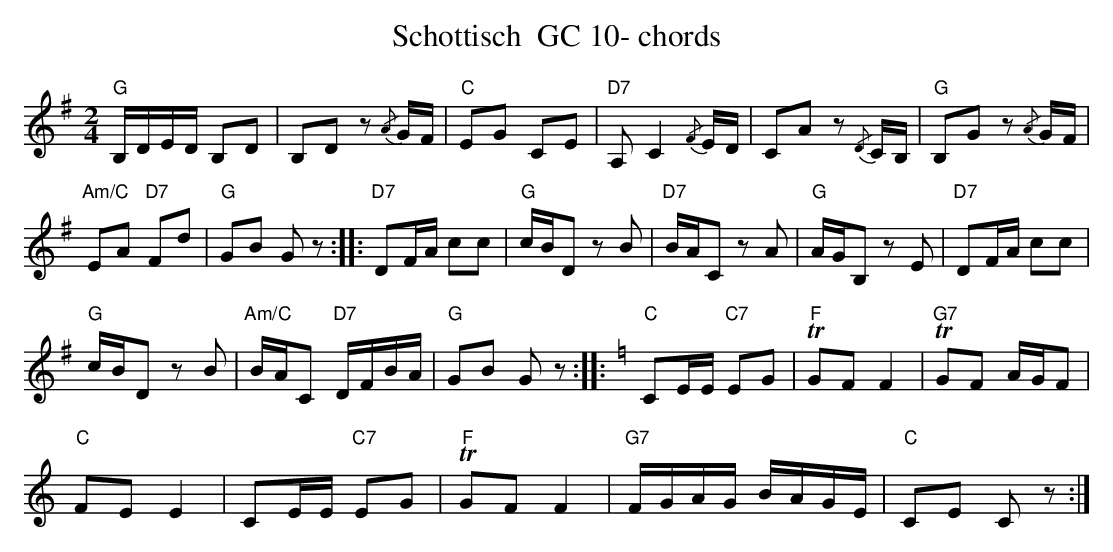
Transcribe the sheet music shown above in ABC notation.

X:1
T:Schottisch  GC 10- chords
M:2/4
L:1/16
K:Gmaj%%MIDI gchordon
"G"B,DED B,2D2 | B,2D2 z2{/A}GF | "C"E2G2 C2E2 | "D7"A,2C4 {/F}ED | C2A2 z2 {/D}CB, | "G"B,2G2 z2 {/A}GF |
"Am/C"E2A2 "D7"F2d2 | "G"G2B2 G2z2 :: "D7"D2FA c2c2 | "G"cBD2 z2B2 | "D7"BAC2 z2A2 | "G"AGB,2 z2E2 | "D7"D2FA c2c2 |
"G"cBD2 z2B2 | "Am/C"BAC2 "D7"DFBA | "G"G2B2 G2z2 :: [K:Cmaj] "C"C2EE "C7"E2G2 | "F"TG2F2 F4 | "G7"TG2F2 AGF2 |
"C"F2E2 E4 | C2EE "C7"E2G2 | "F"TG2F2 F4 | "G7"FGAG BAGE | "C"C2E2 C2z2 :|
